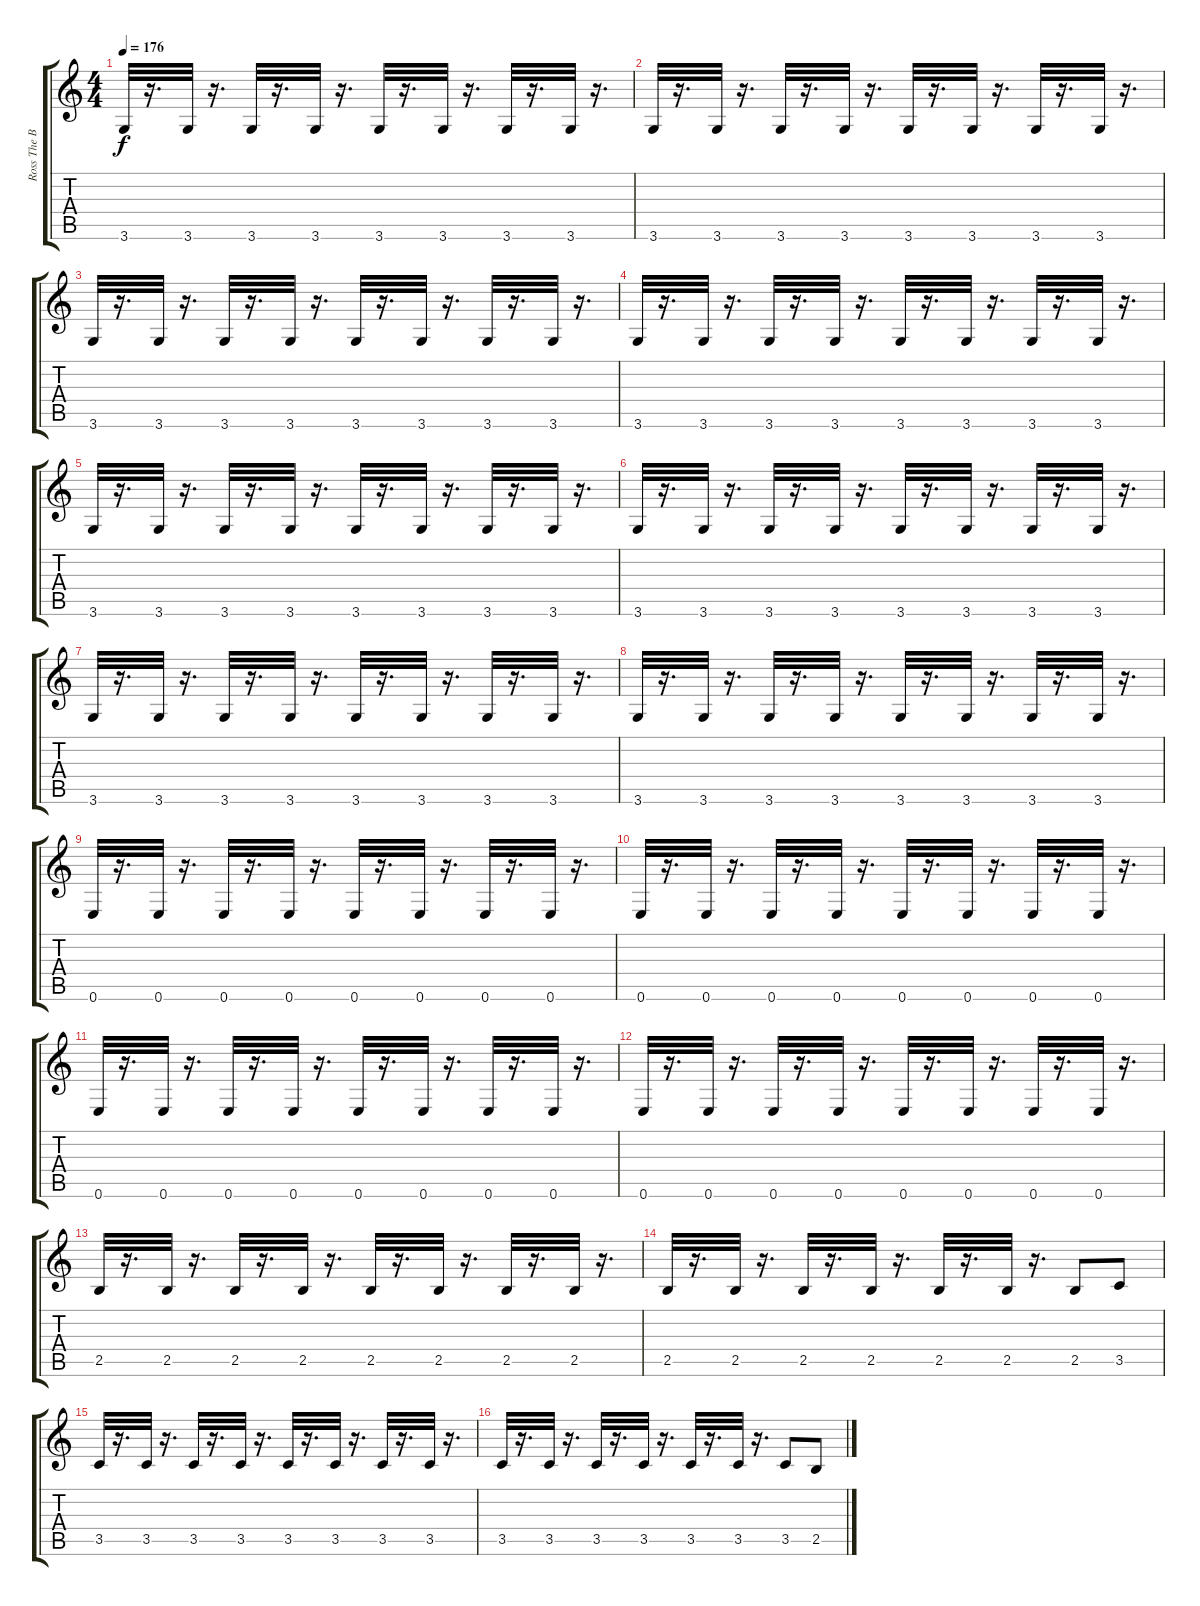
\track ("Ross The Boss-Rhithm" "Ross The B") {instrument distortionguitar}
\staff {score tabs}
\tuning (E4 B3 G3 D3 A2 E2) {hide}
\ts (4 4)
\tempo 176
\clef g2
\ks c
3.6.32{dy f instrument distortionguitar} r.16{d} 3.6.32 r.16{d} 3.6.32 r.16{d} 3.6.32 r.16{d} 3.6.32 r.16{d} 3.6.32 r.16{d} 3.6.32 r.16{d} 3.6.32 r.16{d} |
3.6.32 r.16{d} 3.6.32 r.16{d} 3.6.32 r.16{d} 3.6.32 r.16{d} 3.6.32 r.16{d} 3.6.32 r.16{d} 3.6.32 r.16{d} 3.6.32 r.16{d} |
3.6.32 r.16{d} 3.6.32 r.16{d} 3.6.32 r.16{d} 3.6.32 r.16{d} 3.6.32 r.16{d} 3.6.32 r.16{d} 3.6.32 r.16{d} 3.6.32 r.16{d} |
3.6.32 r.16{d} 3.6.32 r.16{d} 3.6.32 r.16{d} 3.6.32 r.16{d} 3.6.32 r.16{d} 3.6.32 r.16{d} 3.6.32 r.16{d} 3.6.32 r.16{d} |
3.6.32 r.16{d} 3.6.32 r.16{d} 3.6.32 r.16{d} 3.6.32 r.16{d} 3.6.32 r.16{d} 3.6.32 r.16{d} 3.6.32 r.16{d} 3.6.32 r.16{d} |
3.6.32 r.16{d} 3.6.32 r.16{d} 3.6.32 r.16{d} 3.6.32 r.16{d} 3.6.32 r.16{d} 3.6.32 r.16{d} 3.6.32 r.16{d} 3.6.32 r.16{d} |
3.6.32 r.16{d} 3.6.32 r.16{d} 3.6.32 r.16{d} 3.6.32 r.16{d} 3.6.32 r.16{d} 3.6.32 r.16{d} 3.6.32 r.16{d} 3.6.32 r.16{d} |
3.6.32 r.16{d} 3.6.32 r.16{d} 3.6.32 r.16{d} 3.6.32 r.16{d} 3.6.32 r.16{d} 3.6.32 r.16{d} 3.6.32 r.16{d} 3.6.32 r.16{d} |
0.6.32 r.16{d} 0.6.32 r.16{d} 0.6.32 r.16{d} 0.6.32 r.16{d} 0.6.32 r.16{d} 0.6.32 r.16{d} 0.6.32 r.16{d} 0.6.32 r.16{d} |
0.6.32 r.16{d} 0.6.32 r.16{d} 0.6.32 r.16{d} 0.6.32 r.16{d} 0.6.32 r.16{d} 0.6.32 r.16{d} 0.6.32 r.16{d} 0.6.32 r.16{d} |
0.6.32 r.16{d} 0.6.32 r.16{d} 0.6.32 r.16{d} 0.6.32 r.16{d} 0.6.32 r.16{d} 0.6.32 r.16{d} 0.6.32 r.16{d} 0.6.32 r.16{d} |
0.6.32 r.16{d} 0.6.32 r.16{d} 0.6.32 r.16{d} 0.6.32 r.16{d} 0.6.32 r.16{d} 0.6.32 r.16{d} 0.6.32 r.16{d} 0.6.32 r.16{d} |
2.5.32 r.16{d} 2.5.32 r.16{d} 2.5.32 r.16{d} 2.5.32 r.16{d} 2.5.32 r.16{d} 2.5.32 r.16{d} 2.5.32 r.16{d} 2.5.32 r.16{d} |
2.5.32 r.16{d} 2.5.32 r.16{d} 2.5.32 r.16{d} 2.5.32 r.16{d} 2.5.32 r.16{d} 2.5.32 r.16{d} 2.5.8 3.5.8 |
3.5.32 r.16{d} 3.5.32 r.16{d} 3.5.32 r.16{d} 3.5.32 r.16{d} 3.5.32 r.16{d} 3.5.32 r.16{d} 3.5.32 r.16{d} 3.5.32 r.16{d} |
3.5.32 r.16{d} 3.5.32 r.16{d} 3.5.32 r.16{d} 3.5.32 r.16{d} 3.5.32 r.16{d} 3.5.32 r.16{d} 3.5.8 2.5.8
